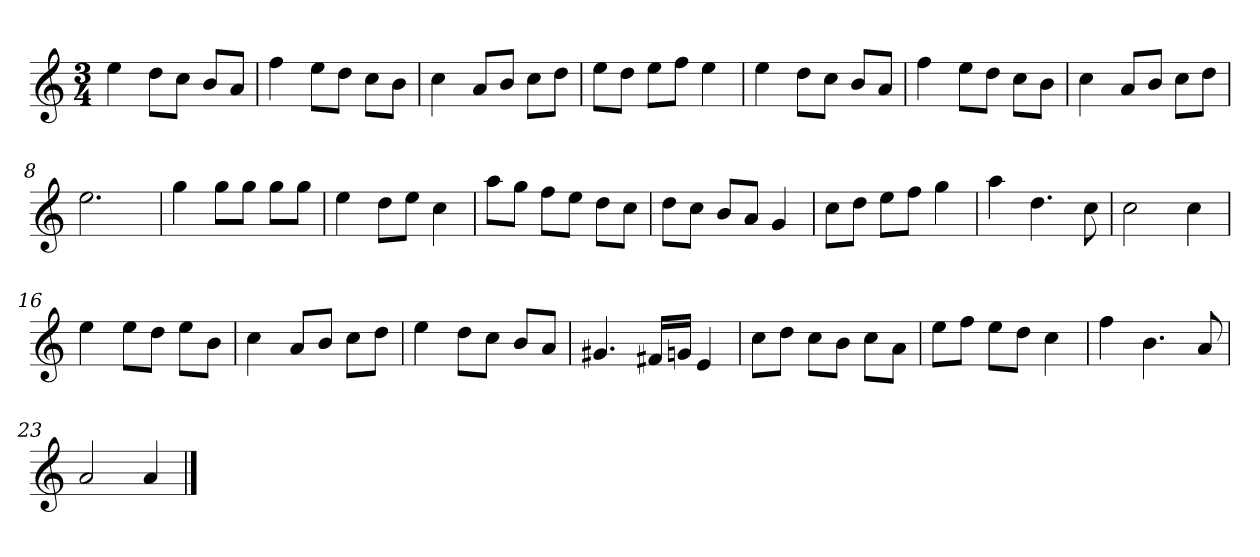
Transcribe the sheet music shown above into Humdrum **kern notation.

**kern
*part1
*staff1
*k[]
*M3/4
*MM120
=1
4ee
8ddL
8ccJ
8bL
8aJ
=2
4ff
8eeL
8ddJ
8ccL
8bJ
=3
4cc
8aL
8bJ
8ccL
8ddJ
=4
8eeL
8ddJ
8eeL
8ffJ
4ee
=5
4ee
8ddL
8ccJ
8bL
8aJ
=6
4ff
8eeL
8ddJ
8ccL
8bJ
=7
4cc
8aL
8bJ
8ccL
8ddJ
=8
2.ee
=9
4gg
8ggL
8ggJ
8ggL
8ggJ
=10
4ee
8ddL
8eeJ
4cc
=11
8aaL
8ggJ
8ffL
8eeJ
8ddL
8ccJ
=12
8ddL
8ccJ
8bL
8aJ
4g
=13
8ccL
8ddJ
8eeL
8ffJ
4gg
=14
4aa
4.dd
8cc
=15
2cc
4cc
=16
4ee
8eeL
8ddJ
8eeL
8bJ
=17
4cc
8aL
8bJ
8ccL
8ddJ
=18
4ee
8ddL
8ccJ
8bL
8aJ
=19
4.g#X
16f#XLL
16gnJJ
4e
=20
8ccL
8ddJ
8ccL
8bJ
8ccL
8aJ
=21
8eeL
8ffJ
8eeL
8ddJ
4cc
=22
4ff
4.b
8a
=23
2a
4a
==
*-
